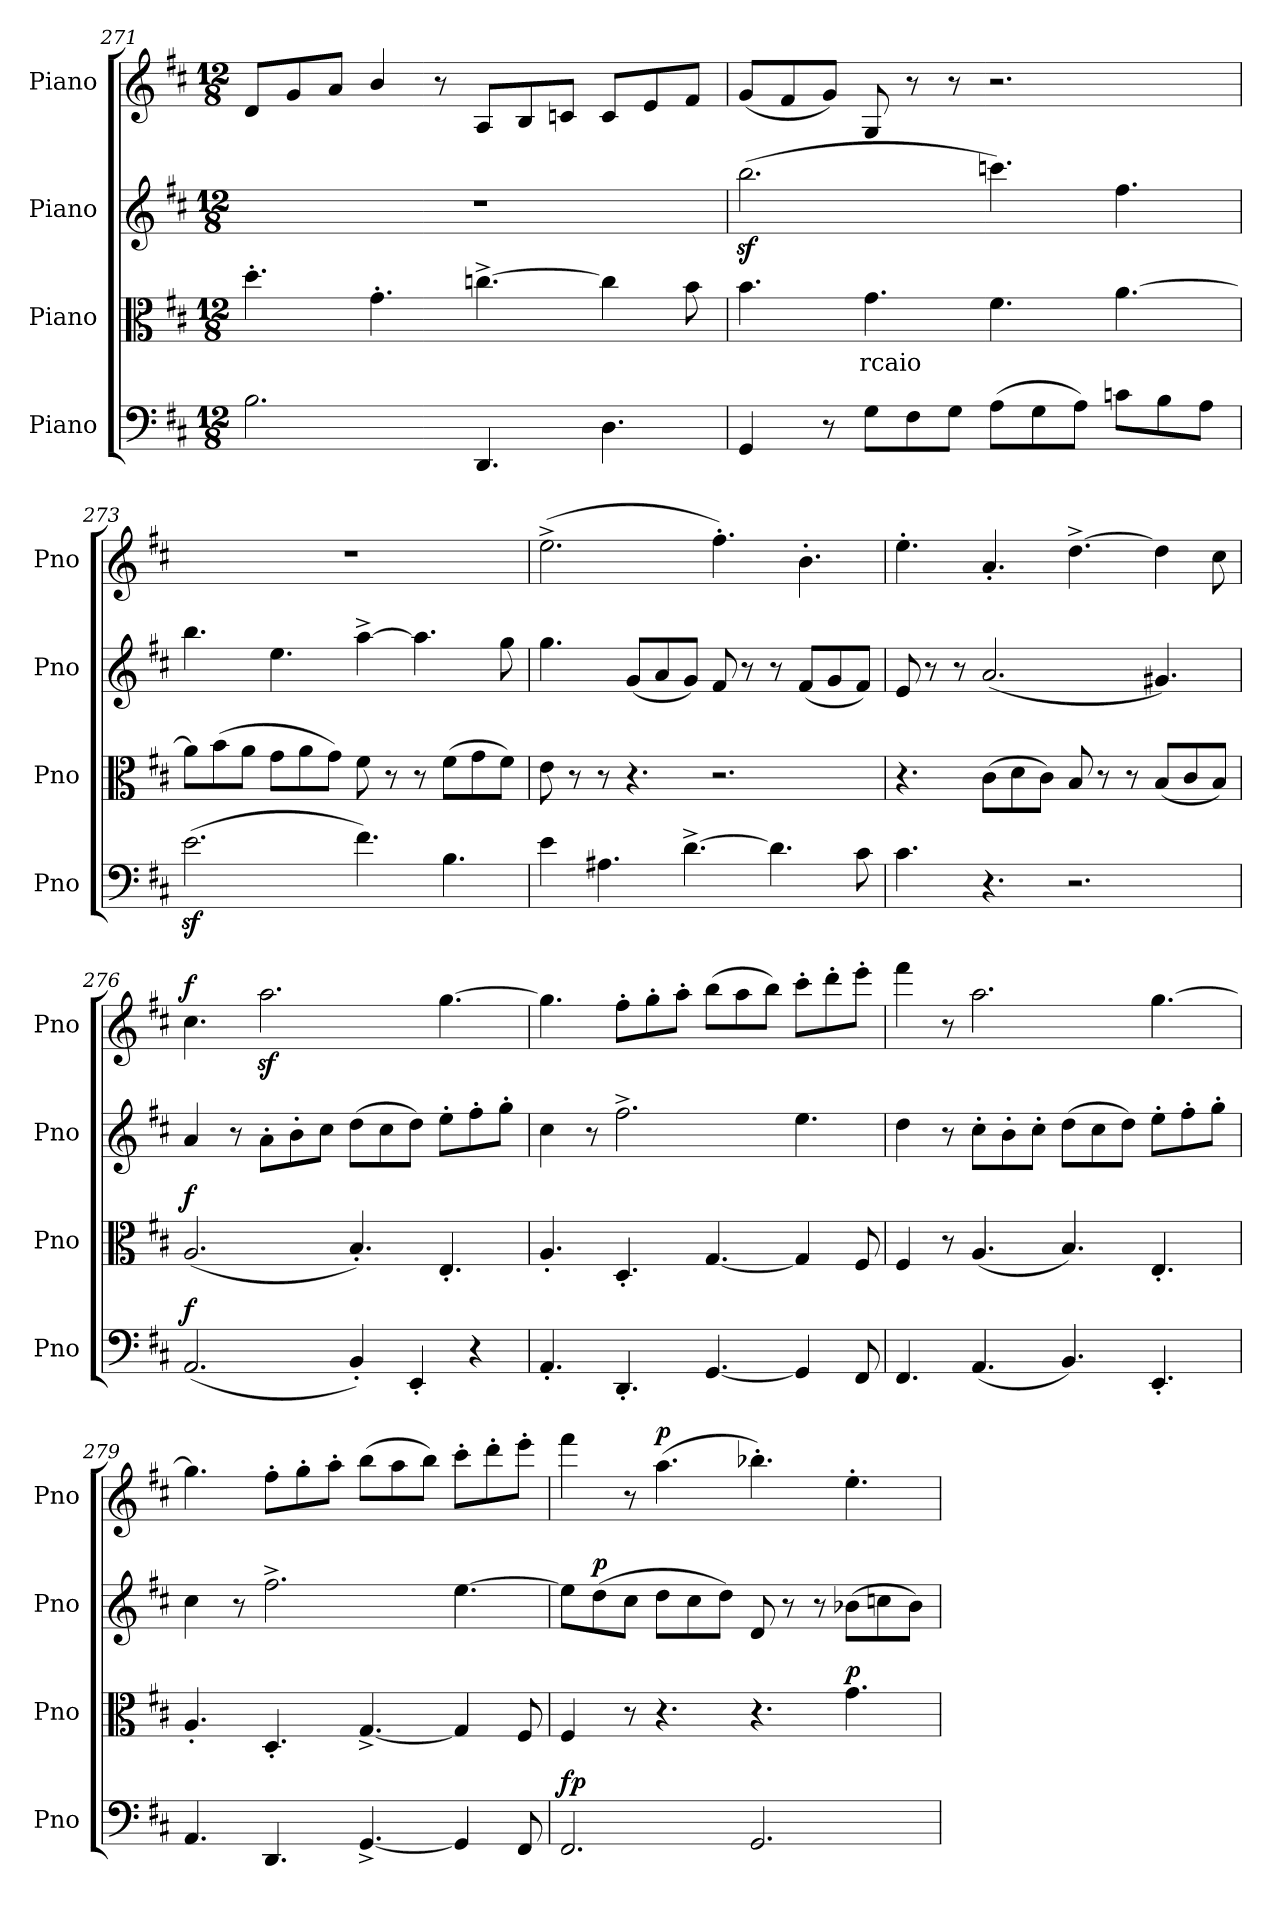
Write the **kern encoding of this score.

**kern	**dynam	**kern	**text	**dynam	**kern	**dynam	**kern	**dynam
*part4	*part4	*part3	*part3	*part3	*part2	*part2	*part1	*part1
*staff4	*staff4	*staff3	*staff3	*staff3	*staff2	*staff2	*staff1	*staff1
*I"Piano	*	*I"Piano	*	*	*I"Piano	*	*I"Piano	*
*I'Pno	*	*I'Pno	*	*	*I'Pno	*	*I'Pno	*
*clefF4	*	*clefC3	*	*	*clefG2	*	*clefG2	*
*k[f#c#]	*	*k[f#c#]	*	*	*k[f#c#]	*	*k[f#c#]	*
*M12/8	*	*M12/8	*	*	*M12/8	*	*M12/8	*
=271	=271	=271	=271	=271	=271	=271	=271	=271
2.B\	.	4.dd'\	.	.	1.r	.	8d/L	.
.	.	.	.	.	.	.	8g/	.
.	.	.	.	.	.	.	8a/J	.
.	.	4.g'\	.	.	.	.	4b/	.
.	.	.	.	.	.	.	8r	.
4.DD/	.	[4.ccn^\	.	.	.	.	8A/L	.
.	.	.	.	.	.	.	8B/	.
.	.	.	.	.	.	.	8cn/J	.
4.D\	.	4cc\]	.	.	.	.	8c/L	.
.	.	.	.	.	.	.	8e/	.
.	.	8b\	.	.	.	.	8f#/J	.
=272	=272	=272	=272	=272	=272	=272	=272	=272
4GG/	.	4.b\	.	.	(2.bbz>\	.	(8g/L	.
.	.	.	.	.	.	.	8f#/	.
8r	.	.	.	.	.	.	8g/J)	.
!	!	!	!LO:LY:b	!	!	!	!	!
8G\L	.	4.g\	rcaio	.	.	.	8G/	.
8F#\	.	.	.	.	.	.	8r	.
8G\J	.	.	.	.	.	.	8r	.
(8A\L	.	4.f#\	.	.	4.cccn\)	.	2.r	.
8G\	.	.	.	.	.	.	.	.
8A\J)	.	.	.	.	.	.	.	.
8cn\L	.	[4.a\	.	.	4.ff#\	.	.	.
8B\	.	.	.	.	.	.	.	.
8A\J	.	.	.	.	.	.	.	.
!!LO:LB:g=z
=273	=273	=273	=273	=273	=273	=273	=273	=273
(2.ez>\	.	8a\L]	.	.	4.bb\	.	1.r	.
.	.	(8b\	.	.	.	.	.	.
.	.	8a\J	.	.	.	.	.	.
.	.	8g\L	.	.	4.ee\	.	.	.
.	.	8a\	.	.	.	.	.	.
.	.	8g\J)	.	.	.	.	.	.
4.f#\)	.	8f#\	.	.	[4aa^\	.	.	.
.	.	8r	.	.	.	.	.	.
.	.	8r	.	.	4.aa\]	.	.	.
4.B\	.	(8f#\L	.	.	.	.	.	.
.	.	8g\	.	.	.	.	.	.
.	.	8f#\J)	.	.	8gg\	.	.	.
=274	=274	=274	=274	=274	=274	=274	=274	=274
4e\	.	8e\	.	.	4.gg\	.	(2.ee^\	.
.	.	8r	.	.	.	.	.	.
4.A#X\	.	8r	.	.	.	.	.	.
.	.	4.r	.	.	(8g/L	.	.	.
.	.	.	.	.	8a/	.	.	.
[4.d^\	.	.	.	.	8g/J)	.	.	.
.	.	2.r	.	.	8f#/	.	4.ff#'\)	.
.	.	.	.	.	8r	.	.	.
4.d\]	.	.	.	.	8r	.	.	.
.	.	.	.	.	(8f#/L	.	4.b'\	.
.	.	.	.	.	8g/	.	.	.
8c#\	.	.	.	.	8f#/J)	.	.	.
=275	=275	=275	=275	=275	=275	=275	=275	=275
4.c#\	.	4.r	.	.	8e/	.	4.ee'\	.
.	.	.	.	.	8r	.	.	.
.	.	.	.	.	8r	.	.	.
4.r	.	(8c#\L	.	.	(2.a/	.	4.a'/	.
.	.	8d\	.	.	.	.	.	.
.	.	8c#\J)	.	.	.	.	.	.
2.r	.	8B/	.	.	.	.	[4.dd^\	.
.	.	8r	.	.	.	.	.	.
.	.	8r	.	.	.	.	.	.
.	.	(8B/L	.	.	4.g#X/)	.	4dd\]	.
.	.	8c#/	.	.	.	.	.	.
.	.	8B/J)	.	.	.	.	8cc#\	.
=276	=276	=276	=276	=276	=276	=276	=276	=276
!	!LO:DY:a	!	!	!LO:DY:a	!	!	!	!LO:DY:a
(2.AA/	f	(2.A/	.	f	4a/	.	4.cc#\	f
.	.	.	.	.	8r	.	.	.
.	.	.	.	.	8a'\L	.	2.aaz>\	.
.	.	.	.	.	8b'\	.	.	.
.	.	.	.	.	8cc#\J	.	.	.
4BB'/)	.	4.B'/)	.	.	(8dd\L	.	.	.
.	.	.	.	.	8cc#\	.	.	.
4EE'/	.	.	.	.	8dd\J)	.	.	.
.	.	4.E'/	.	.	8ee'\L	.	[4.gg\	.
4r	.	.	.	.	8ff#'\	.	.	.
.	.	.	.	.	8gg'\J	.	.	.
=277	=277	=277	=277	=277	=277	=277	=277	=277
4.AA'/	.	4.A'/	.	.	4cc#\	.	4.gg\]	.
.	.	.	.	.	8r	.	.	.
4.DD'/	.	4.D'/	.	.	2.ff#^\	.	8ff#'\L	.
.	.	.	.	.	.	.	8gg'\	.
.	.	.	.	.	.	.	8aa'\J	.
[4.GG/	.	[4.G/	.	.	.	.	(8bb\L	.
.	.	.	.	.	.	.	8aa\	.
.	.	.	.	.	.	.	8bb\J)	.
4GG/]	.	4G/]	.	.	4.ee\	.	8ccc#'\L	.
.	.	.	.	.	.	.	8ddd'\	.
8FF#/	.	8F#/	.	.	.	.	8eee'\J	.
!!LO:LB:g=z
=278	=278	=278	=278	=278	=278	=278	=278	=278
4.FF#/	.	4F#/	.	.	4dd\	.	4fff#\	.
.	.	8r	.	.	8r	.	8r	.
(4.AA/	.	(4.A/	.	.	8cc#'\L	.	2.aa\	.
.	.	.	.	.	8b'\	.	.	.
.	.	.	.	.	8cc#'\J	.	.	.
4.BB/)	.	4.B/)	.	.	(8dd\L	.	.	.
.	.	.	.	.	8cc#\	.	.	.
.	.	.	.	.	8dd\J)	.	.	.
4.EE'/	.	4.E'/	.	.	8ee'\L	.	[4.gg\	.
.	.	.	.	.	8ff#'\	.	.	.
.	.	.	.	.	8gg'\J	.	.	.
=279	=279	=279	=279	=279	=279	=279	=279	=279
4.AA/	.	4.A'/	.	.	4cc#\	.	4.gg\]	.
.	.	.	.	.	8r	.	.	.
4.DD/	.	4.D'/	.	.	2.ff#^\	.	8ff#'\L	.
.	.	.	.	.	.	.	8gg'\	.
.	.	.	.	.	.	.	8aa'\J	.
[4.GG^/	.	[4.G^/	.	.	.	.	(8bb\L	.
.	.	.	.	.	.	.	8aa\	.
.	.	.	.	.	.	.	8bb\J)	.
4GG/]	.	4G/]	.	.	[4.ee\	.	8ccc#'\L	.
.	.	.	.	.	.	.	8ddd'\	.
8FF#/	.	8F#/	.	.	.	.	8eee'\J	.
=280	=280	=280	=280	=280	=280	=280	=280	=280
!	!LO:DY:a	!	!	!	!	!	!	!
2.FF#/	fp	4F#/	.	.	8ee\L]	.	4fff#\	.
!	!	!	!	!	!	!LO:DY:a	!	!
.	.	.	.	.	(8dd\	p	.	.
.	.	8r	.	.	8cc#\J	.	8r	.
!	!	!	!	!	!	!	!	!LO:DY:a
.	.	4.r	.	.	8dd\L	.	(4.aa\	p
.	.	.	.	.	8cc#\	.	.	.
.	.	.	.	.	8dd\J)	.	.	.
2.GG/	.	4.r	.	.	8d/	.	4.bb-X'\)	.
.	.	.	.	.	8r	.	.	.
.	.	.	.	.	8r	.	.	.
!	!	!	!	!LO:DY:a	!	!	!	!
.	.	4.g\	.	p	(8b-X\L	.	4.ee'\	.
.	.	.	.	.	8ccn\	.	.	.
.	.	.	.	.	8b-\J)	.	.	.
=	=	=	=	=	=	=	=	=
*-	*-	*-	*-	*-	*-	*-	*-	*-
